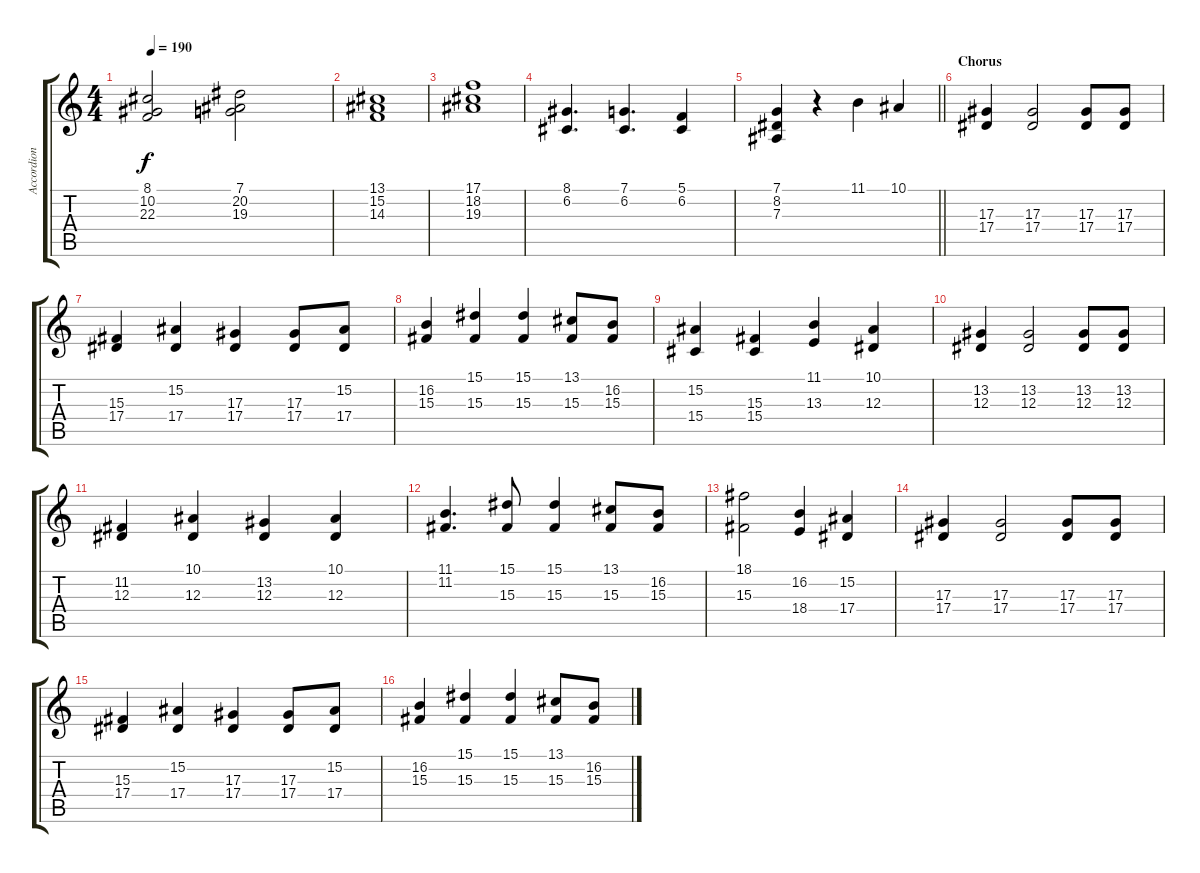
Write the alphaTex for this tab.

\track ("Accordion" "Accordion") {instrument accordion}
\staff {score tabs}
\tuning (C4 G3 Eb3 Bb2 F2 C2) {hide}
\ts (4 4)
\tempo 190
\clef g2
\ks c
(8.1 10.2 22.3).2{dy f} (7.1 20.2 19.3).2 |
(13.1 15.2 14.3).1 |
(17.1 18.2 19.3).1 |
(8.1 6.2).4{d} (7.1 6.2).4{d} (5.1 6.2).4 |
\barLineRight lightlight
(7.1 8.2 7.3).4 r.4 11.1.4 10.1.4 |
\section ("" "Chorus")
(17.3 17.4).4 (17.3 17.4).2 (17.3 17.4).8 (17.3 17.4).8 |
(15.3 17.4).4 (15.2 17.4).4 (17.3 17.4).4 (17.3 17.4).8 (15.2 17.4).8 |
(16.2 15.3).4 (15.1 15.3).4 (15.1 15.3).4 (13.1 15.3).8 (16.2 15.3).8 |
(15.2 15.4).4 (15.3 15.4).4 (11.1 13.3).4 (10.1 12.3).4 |
(13.2 12.3).4 (13.2 12.3).2 (13.2 12.3).8 (13.2 12.3).8 |
(11.2 12.3).4 (10.1 12.3).4 (13.2 12.3).4 (10.1 12.3).4 |
(11.1 11.2).4{d} (15.1 15.3).8 (15.1 15.3).4 (13.1 15.3).8 (16.2 15.3).8 |
(18.1 15.3).2 (16.2 18.4).4 (15.2 17.4).4 |
(17.3 17.4).4 (17.3 17.4).2 (17.3 17.4).8 (17.3 17.4).8 |
(15.3 17.4).4 (15.2 17.4).4 (17.3 17.4).4 (17.3 17.4).8 (15.2 17.4).8 |
(16.2 15.3).4 (15.1 15.3).4 (15.1 15.3).4 (13.1 15.3).8 (16.2 15.3).8
